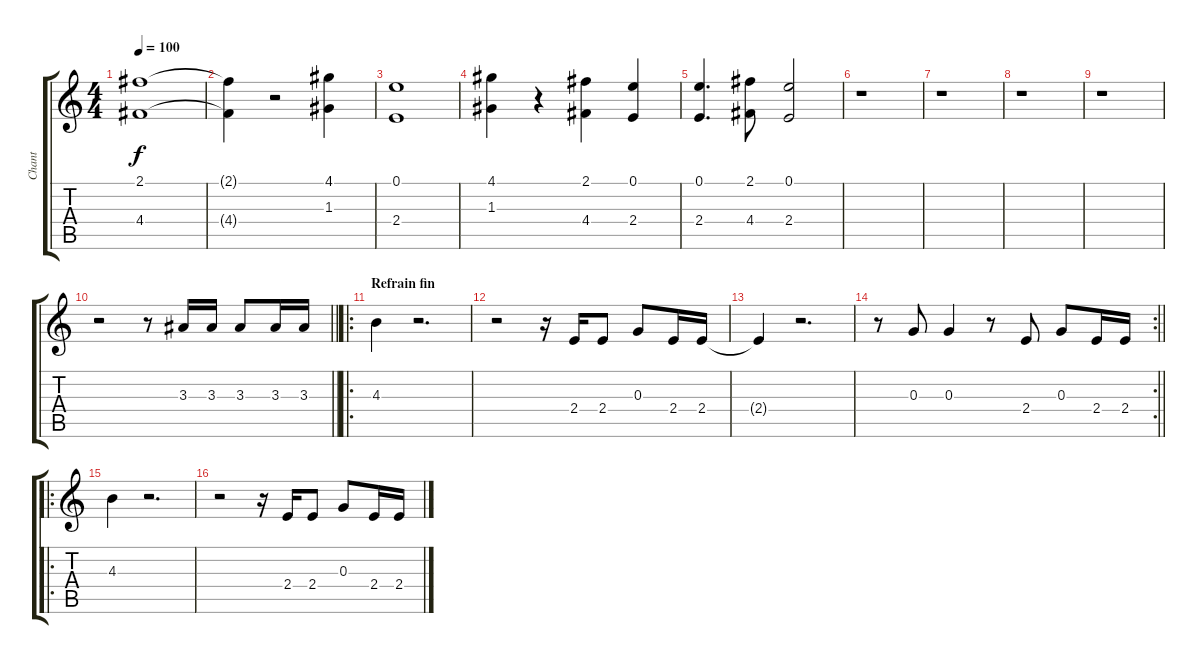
\track ("Chant" "Chant") {instrument clarinet}
\staff {score tabs}
\tuning (E5 B4 G4 D4 A3 E3) {hide}
\ts (4 4)
\tempo 100
\clef g2
\ks c
(2.1 4.4).1{dy f} |
(2.1{t} 4.4{t}).4 r.2 (4.1 1.3).4 |
(0.1 2.4).1 |
(4.1 1.3).4 r.4 (2.1 4.4).4 (0.1 2.4).4 |
(0.1 2.4).4{d} (2.1 4.4).8 (0.1 2.4).2 |
r.1 |
r.1 |
r.1 |
r.1 |
\barLineRight lightlight
r.2{volume 16} r.8 3.3.16 3.3.16 3.3.8 3.3.16 3.3.16 |
\ro
\section ("" "Refrain fin")
4.3.4 r.2{d} |
r.2 r.16 2.4.16 2.4.8 0.3.8 2.4.16 2.4.16 |
2.4{t}.4 r.2{d} |
\rc 2
\barLineRight lightlight
r.8 0.3.8 0.3.4 r.8 2.4.8 0.3.8 2.4.16 2.4.16 |
\ro
4.3.4 r.2{d} |
r.2 r.16 2.4.16 2.4.8 0.3.8 2.4.16 2.4.16
